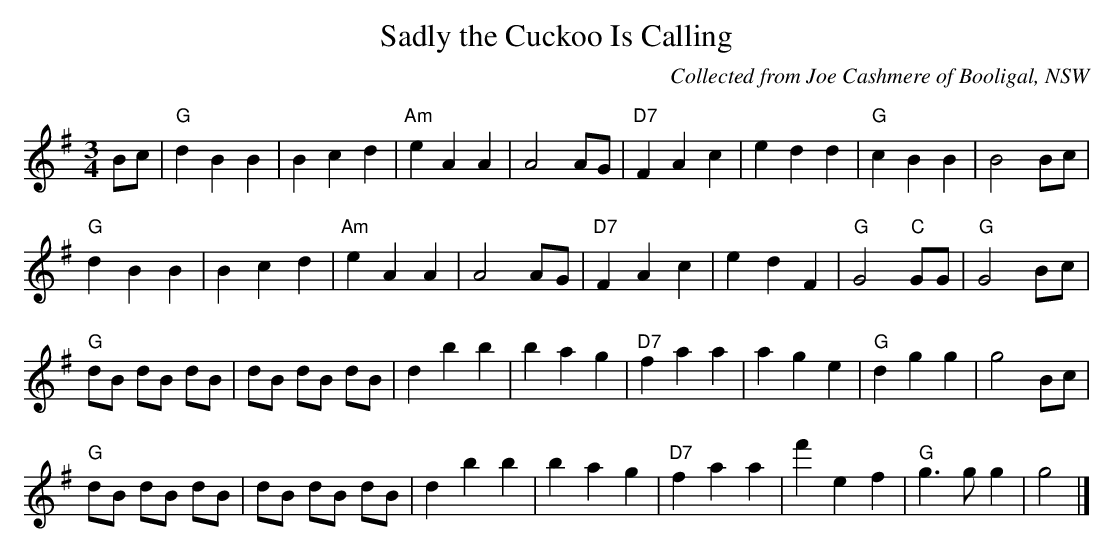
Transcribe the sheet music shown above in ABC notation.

X:1
T:Sadly the Cuckoo Is Calling
Q:150
M:3/4
L:1/4
C:Collected from Joe Cashmere of Booligal, NSW
K:G
B/c/|"G"dBB|Bcd|"Am"eAA|A2 A/G/|"D7"FAc|edd|"G"cBB|B2B/c/|
"G"dBB|Bcd|"Am"eAA|A2 A/G/|"D7"FAc|edF|"G"G2 "C"G/G/|"G"G2 B/c/|
"G"d/B/ d/B/ d/B/|d/B/ d/B/ d/B/|dbb|bag|"D7"faa|age|"G"dgg|g2B/c/|
"G"d/B/ d/B/ d/B/|d/B/ d/B/ d/B/|dbb|bag|"D7"faa|f'ef|"G"g>gg|g2|]
